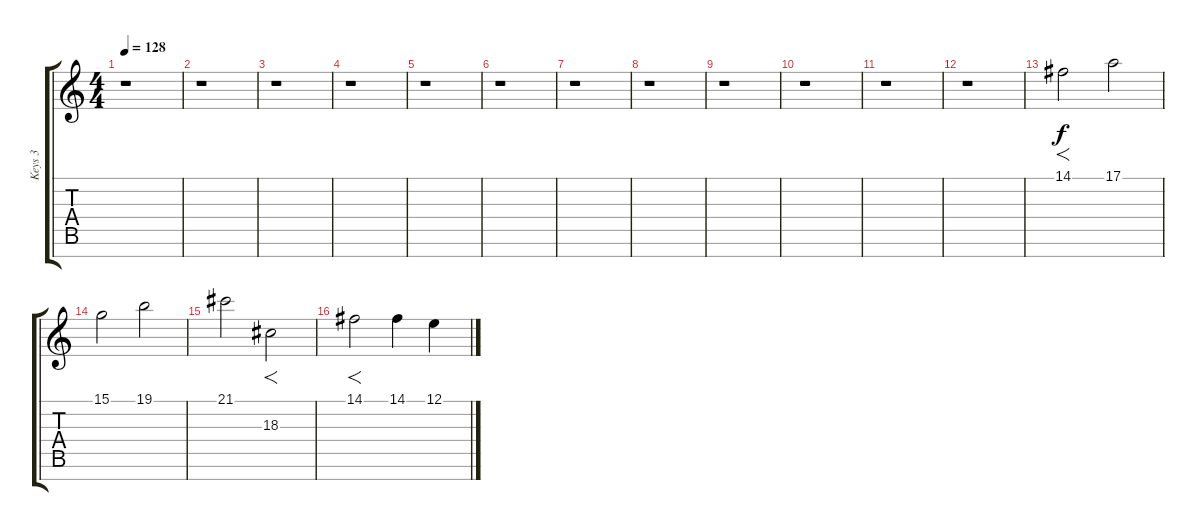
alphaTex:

\track ("Keys 3" "Keys 3") {instrument stringensemble2}
\staff {score tabs}
\tuning (E4 B3 G3 D3 A2 E2 B1) {hide}
\ts (4 4)
\tempo 128
\clef g2
\ks c
r.1{dy mf} |
r.1 |
r.1 |
r.1 |
r.1 |
r.1 |
r.1 |
r.1 |
r.1 |
r.1 |
r.1 |
r.1 |
14.1.2{f dy f} 17.1.2 |
15.1.2 19.1.2 |
21.1.2 18.3.2{f} |
14.1.2{f} 14.1.4 12.1.4
